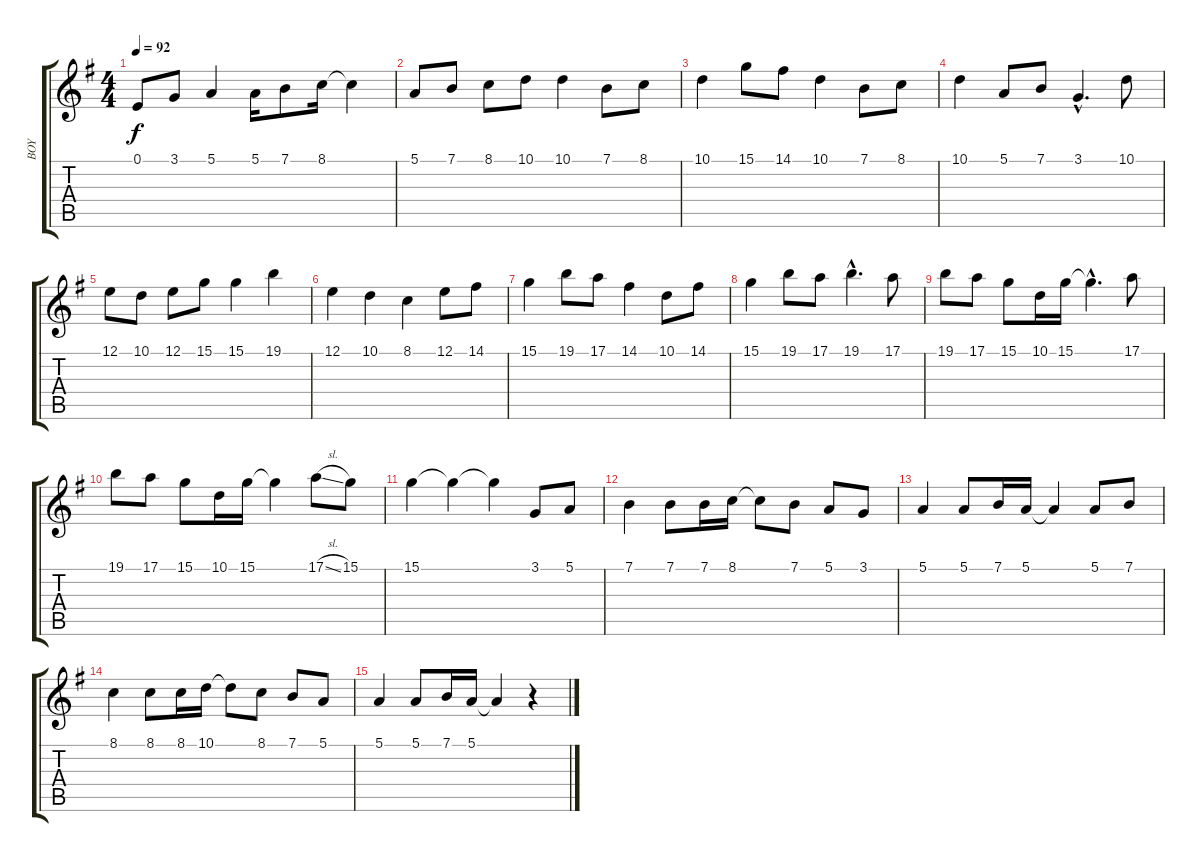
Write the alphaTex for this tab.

\track ("BOY" "BOY") {instrument clarinet}
\staff {score tabs}
\tuning (E4 B3 G3 D3 A2 E2) {hide}
\ts (4 4)
\tempo 92
\clef g2
\ks g
0.1.8{dy f} 3.1.8 5.1.4 5.1.16 7.1.8 8.1.16 8.1{t}.4 |
5.1.8 7.1.8 8.1.8 10.1.8 10.1.4 7.1.8 8.1.8 |
10.1.4 15.1.8 14.1.8 10.1.4 7.1.8 8.1.8 |
10.1.4 5.1.8 7.1.8 3.1{hac}.4{d} 10.1.8 |
12.1.8 10.1.8 12.1.8 15.1.8 15.1.4 19.1.4 |
12.1.4 10.1.4 8.1.4 12.1.8 14.1.8 |
15.1.4 19.1.8 17.1.8 14.1.4 10.1.8 14.1.8 |
15.1.4 19.1.8 17.1.8 19.1{hac}.4{d} 17.1.8 |
19.1.8 17.1.8 15.1.8 10.1.16 15.1.16 15.1{hac t}.4{d} 17.1.8 |
19.1.8 17.1.8 15.1.8 10.1.16 15.1.16 15.1{t}.4 17.1{sl}.8 15.1.8 |
15.1.4 15.1{t}.4 15.1{t}.4 3.1.8 5.1.8 |
7.1.4 7.1.8 7.1.16 8.1.16 8.1{t}.8 7.1.8 5.1.8 3.1.8 |
5.1.4 5.1.8 7.1.16 5.1.16 5.1{t}.4 5.1.8 7.1.8 |
8.1.4 8.1.8 8.1.16 10.1.16 10.1{t}.8 8.1.8 7.1.8 5.1.8 |
5.1.4 5.1.8 7.1.16 5.1.16 5.1{t}.4 r.4
